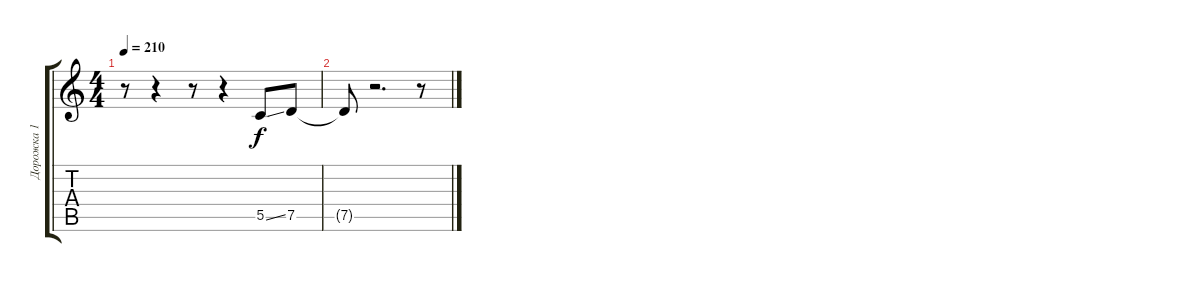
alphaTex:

\track ("Дорожка 1" "Дорожка 1") {instrument distortionguitar}
\staff {score tabs}
\tuning (D4 A3 F3 C3 G2 C2) {hide}
\ts (4 4)
\tempo 210
\clef g2
\ks c
r.8{dy f} r.4 r.8 r.4 5.5{ss}.8 7.5.8 |
7.5{t}.8 r.2{d} r.8
